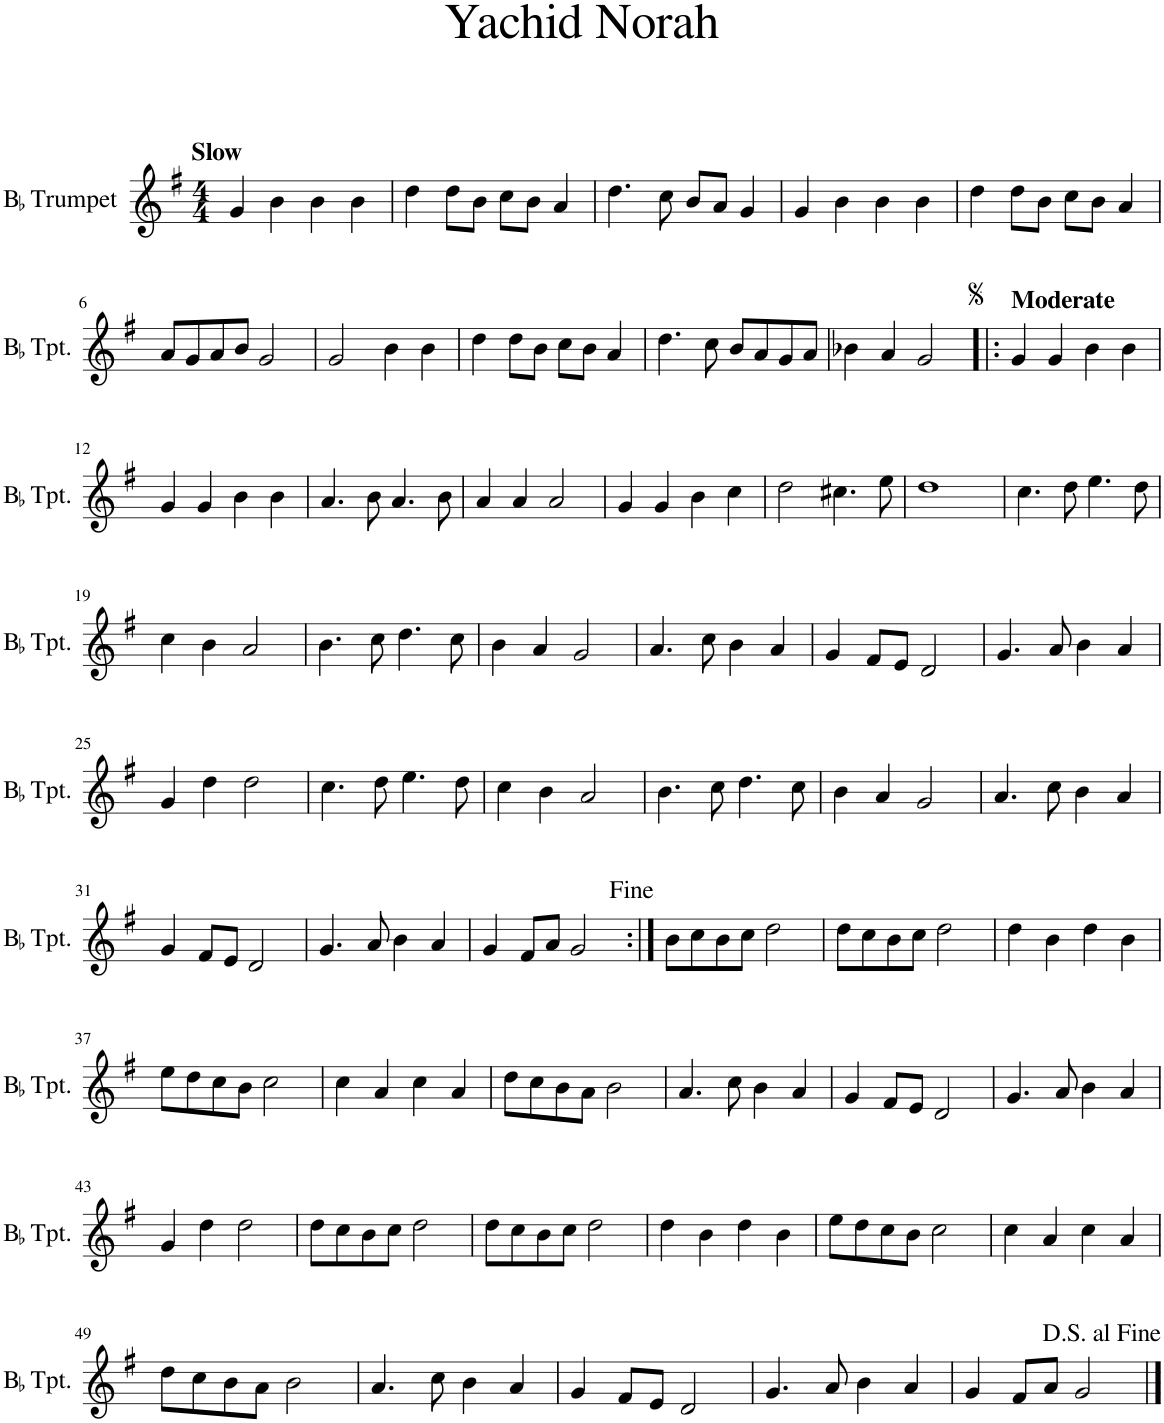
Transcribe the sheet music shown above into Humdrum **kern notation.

**kern
*part1
*staff1
*I"BaccidentalFlat Trumpet
*I'BaccidentalFlat Tpt.
*clefG2
*Trd1c2
*k[f#]
*M4/4
=1
!LO:TX:a:B:t=Slow
4g/
4b\
4b\
4b\
=2
4dd\
8dd\L
8b\J
8cc\L
8b\J
4a/
=3
4.dd\
8cc\
8b/L
8a/J
4g/
=4
4g/
4b\
4b\
4b\
=5
4dd\
8dd\L
8b\J
8cc\L
8b\J
4a/
!!LO:LB:g=z
=6
8a/L
8g/
8a/
8b/J
2g/
=7
2g/
4b\
4b\
=8
4dd\
8dd\L
8b\J
8cc\L
8b\J
4a/
=9
4.dd\
8cc\
8b/L
8a/
8g/
8a/J
=10
4b-X\
4a/
2g/
=11!|:
!LO:TX:a:B:t=Moderate
4g/
4g/
4b\
4b\
!!LO:LB:g=z
=12
4g/
4g/
4b\
4b\
=13
4.a/
8b\
4.a/
8b\
=14
4a/
4a/
2a/
=15
4g/
4g/
4b\
4cc\
=16
2dd\
4.cc#X\
8ee\
=17
1dd
=18
4.cc\
8dd\
4.ee\
8dd\
!!LO:LB:g=z
=19
4cc\
4b\
2a/
=20
4.b\
8cc\
4.dd\
8cc\
=21
4b\
4a/
2g/
=22
4.a/
8cc\
4b\
4a/
=23
4g/
8f#/L
8e/J
2d/
=24
4.g/
8a/
4b\
4a/
!!LO:LB:g=z
=25
4g/
4dd\
2dd\
=26
4.cc\
8dd\
4.ee\
8dd\
=27
4cc\
4b\
2a/
=28
4.b\
8cc\
4.dd\
8cc\
=29
4b\
4a/
2g/
=30
4.a/
8cc\
4b\
4a/
!!LO:LB:g=z
=31
4g/
8f#/L
8e/J
2d/
=32
4.g/
8a/
4b\
4a/
=33
4g/
8f#/L
8a/J
2g/
=34:|!
8b\L
8cc\
8b\
8cc\J
2dd\
=35
8dd\L
8cc\
8b\
8cc\J
2dd\
=36
4dd\
4b\
4dd\
4b\
!!LO:LB:g=z
=37
8ee\L
8dd\
8cc\
8b\J
2cc\
=38
4cc\
4a/
4cc\
4a/
=39
8dd\L
8cc\
8b\
8a\J
2b\
=40
4.a/
8cc\
4b\
4a/
=41
4g/
8f#/L
8e/J
2d/
=42
4.g/
8a/
4b\
4a/
!!LO:LB:g=z
=43
4g/
4dd\
2dd\
=44
8dd\L
8cc\
8b\
8cc\J
2dd\
=45
8dd\L
8cc\
8b\
8cc\J
2dd\
=46
4dd\
4b\
4dd\
4b\
=47
8ee\L
8dd\
8cc\
8b\J
2cc\
=48
4cc\
4a/
4cc\
4a/
!!LO:LB:g=z
=49
8dd\L
8cc\
8b\
8a\J
2b\
=50
4.a/
8cc\
4b\
4a/
=51
4g/
8f#/L
8e/J
2d/
=52
4.g/
8a/
4b\
4a/
=53
4g/
8f#/L
8a/J
2g/
==
*-
